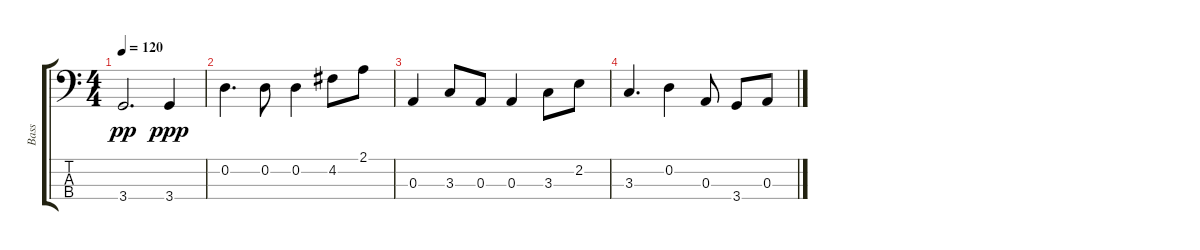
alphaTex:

\track ("Bass" "Bass") {instrument electricbassfinger}
\staff {score tabs}
\tuning (G2 D2 A1 E1) {hide}
\ts (4 4)
\tempo 120
\clef f4
\ks c
3.4.2{d dy pp} 3.4.4{dy ppp} |
0.2.4{d} 0.2.8 0.2.4 4.2.8 2.1.8 |
0.3.4 3.3.8 0.3.8 0.3.4 3.3.8 2.2.8 |
3.3.4{d} 0.2.4 0.3.8 3.4.8 0.3.8
